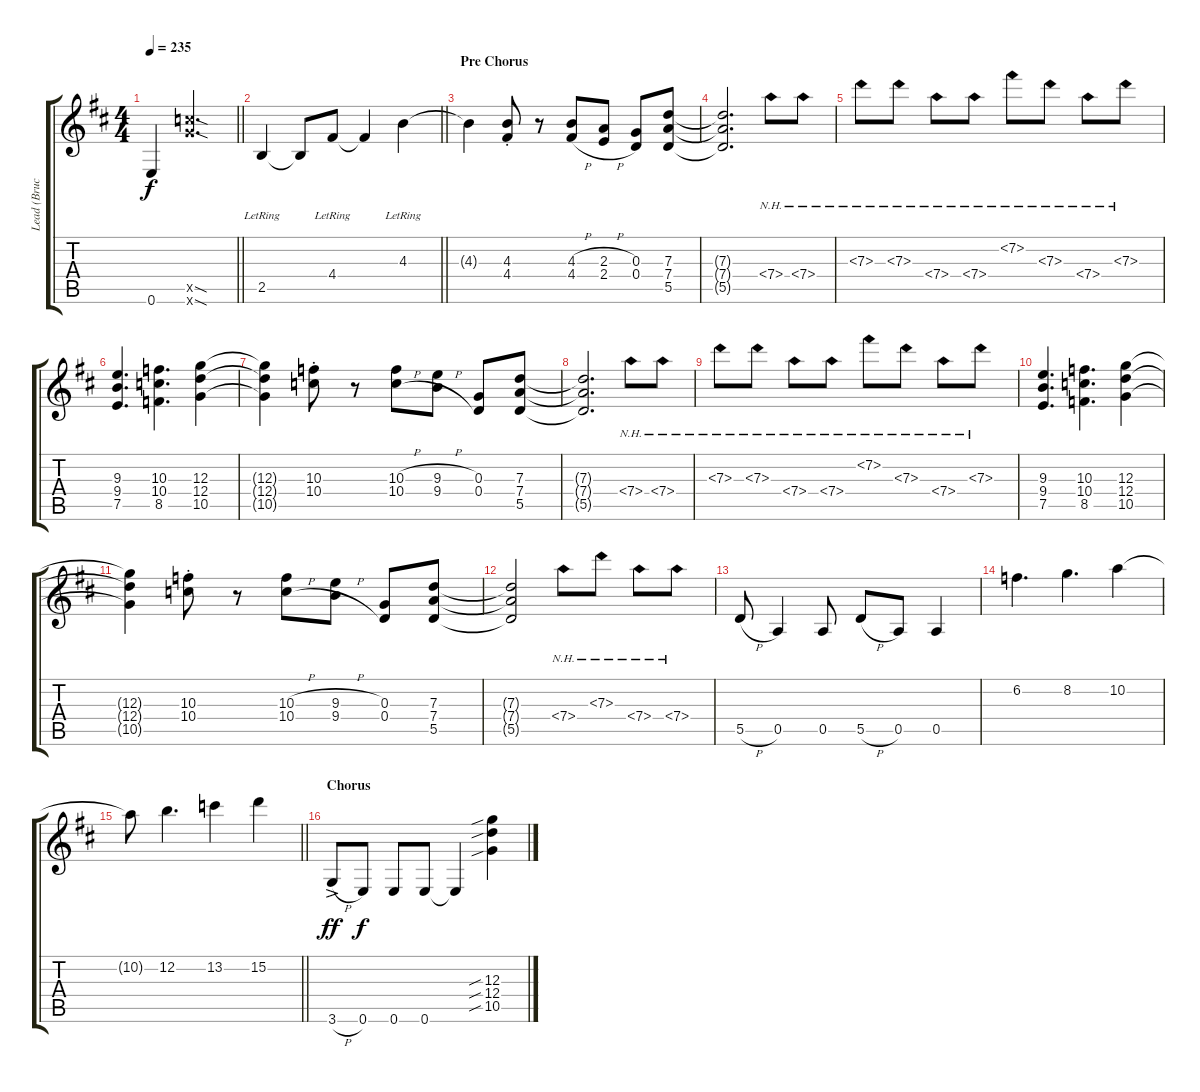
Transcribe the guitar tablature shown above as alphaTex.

\track ("Lead (Bruce Kulick)" "Lead (Bruc") {mute instrument distortionguitar}
\staff {score tabs}
\tuning (E4 B3 G3 D3 A2 E2) {hide}
\ts (4 4)
\tempo 235
\clef g2
\barLineRight lightlight
\ks d
0.6.4{dy f} (15.5{sod x} 15.6{sod x}).2{d} |
\barLineRight lightlight
2.5{lr}.4 2.5{t}.8 4.4{lr}.8 4.4{t}.4 4.3{lr}.4 |
\section ("" "Pre Chorus")
4.3{t}.4 (4.3{st} 4.4{st}).8 r.8 (4.3{h} 4.4{h}).8 (2.3{h} 2.4{h}).8 (0.3 0.4).8 (7.3 7.4 5.5).8 |
(7.3{t} 7.4{t} 5.5{t}).2{d} 7.4{nh}.8 7.4{nh}.8 |
7.3{nh}.8 7.3{nh}.8 7.4{nh}.8 7.4{nh}.8 7.2{nh}.8 7.3{nh}.8 7.4{nh}.8 7.3{nh}.8 |
(9.3 9.4 7.5).4{d} (10.3 10.4 8.5).4{d} (12.3 12.4 10.5).4 |
(12.3{t} 12.4{t} 10.5{t}).4 (10.3{st} 10.4{st}).8 r.8 (10.3{h} 10.4{h}).8 (9.3{h} 9.4{h}).8 (0.3 0.4).8 (7.3 7.4 5.5).8 |
(7.3{t} 7.4{t} 5.5{t}).2{d} 7.4{nh}.8 7.4{nh}.8 |
7.3{nh}.8 7.3{nh}.8 7.4{nh}.8 7.4{nh}.8 7.2{nh}.8 7.3{nh}.8 7.4{nh}.8 7.3{nh}.8 |
(9.3 9.4 7.5).4{d} (10.3 10.4 8.5).4{d} (12.3 12.4 10.5).4 |
(12.3{t} 12.4{t} 10.5{t}).4 (10.3{st} 10.4{st}).8 r.8 (10.3{h} 10.4{h}).8 (9.3{h} 9.4{h}).8 (0.3 0.4).8 (7.3 7.4 5.5).8 |
(7.3{t} 7.4{t} 5.5{t}).2 7.4{nh}.8 7.3{nh}.8 7.4{nh}.8 7.4{nh}.8 |
5.5{h}.8 0.5.4 0.5.8 5.5{h}.8 0.5.8 0.5.4 |
6.2.4{d} 8.2.4{d} 10.2.4 |
\barLineRight lightlight
10.2{t}.8 12.2.4{d} 13.2.4 15.2.4 |
\section ("" "Chorus")
3.6{h ac}.8{dy ff} 0.6.8{dy f} 0.6.8 0.6.8 0.6{t}.4 (12.3{sib} 12.4{sib} 10.5{sib}).4
